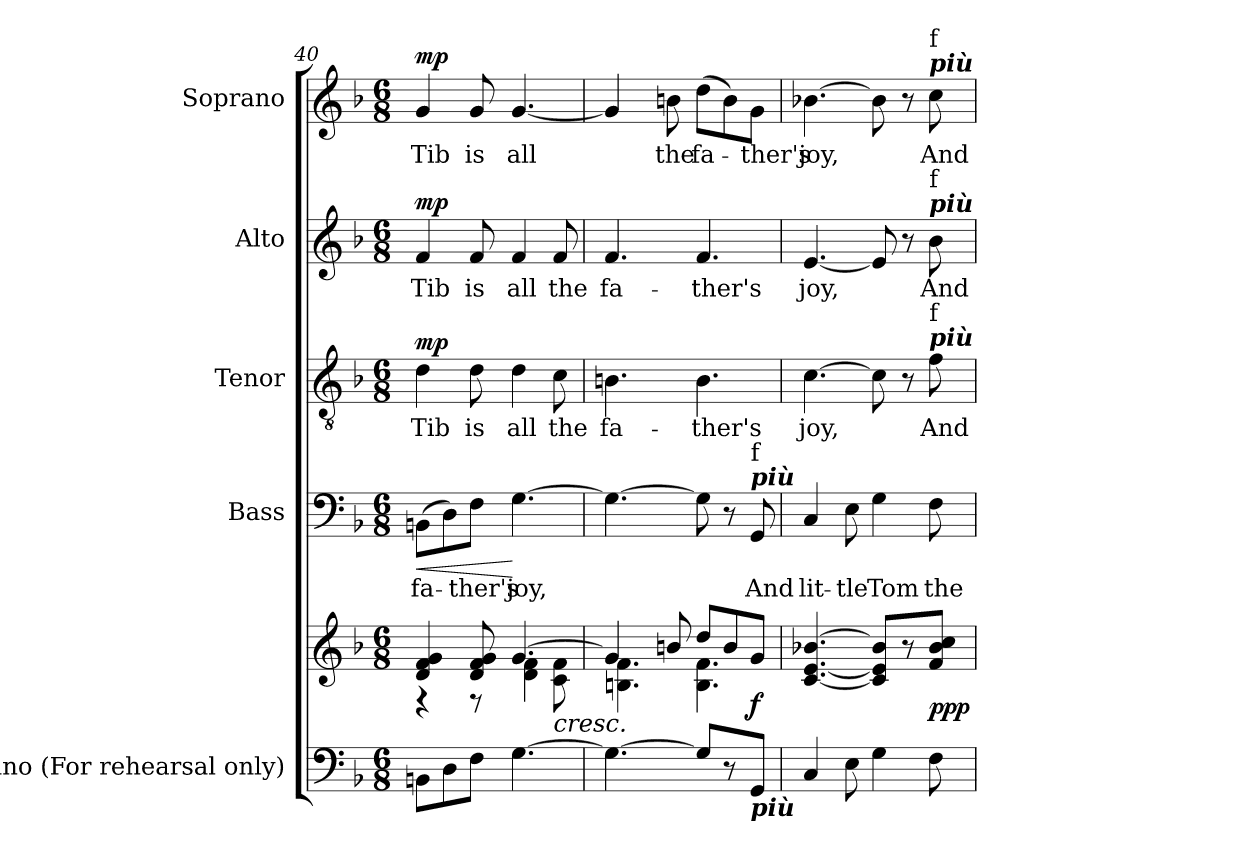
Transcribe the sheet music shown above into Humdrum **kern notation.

**kern	**kern	**dynam	**kern	**text	**dynam	**kern	**text	**dynam	**kern	**text	**dynam	**kern	**text	**dynam
*part5	*part5	*part5	*part4	*part4	*part4	*part3	*part3	*part3	*part2	*part2	*part2	*part1	*part1	*part1
*staff6	*staff5	*staff5/6	*staff4	*staff4	*staff4	*staff3	*staff3	*staff3	*staff2	*staff2	*staff2	*staff1	*staff1	*staff1
*I"Piano (For rehearsal only)	*	*	*I"Bass	*	*	*I"Tenor	*	*	*I"Alto	*	*	*I"Soprano	*	*
*I'Pno.	*	*	*I'B.	*	*	*I'T.	*	*	*I'A.	*	*	*I'S.	*	*
*clefF4	*clefG2	*	*clefF4	*	*	*clefGv2	*	*	*clefG2	*	*	*clefG2	*	*
*	*	*	*	*	*	*ITrd7c12	*	*	*	*	*	*	*	*
*k[b-]	*k[b-]	*	*k[b-]	*	*	*k[b-]	*	*	*k[b-]	*	*	*k[b-]	*	*
*F:	*F:	*	*F:	*	*	*F:	*	*	*F:	*	*	*F:	*	*
*M6/8	*M6/8	*	*M6/8	*	*	*M6/8	*	*	*M6/8	*	*	*M6/8	*	*
=40	=40	=40	=40	=40	=40	=40	=40	=40	=40	=40	=40	=40	=40	=40
*	*^	*	*	*	*	*	*	*	*	*	*	*	*	*
!	!	!	!	!	!LO:LY:b:color=#000000	!LO:HP:b	!	!	!	!	!	!	!	!	!
!	!	!	!	!	!	!	!	!LO:LY:b:color=#000000	!	!	!	!	!	!	!
!	!	!	!	!	!	!	!	!	!	!	!LO:LY:b:color=#000000	!	!	!	!
!	!	!	!	!	!	!	!	!	!	!	!	!	!	!LO:LY:b:color=#000000	!
8BBni\L	4di/ 4fi 4gi	4r	.	(8BBni\L	fa-	<	4Di\	Tib	mp	4fi/	Tib	mp	4gi/	Tib	mp
8Di\	.	.	[	8Di\)	.	.	.	.	.	.	.	.	.	.	.
!	!	!	!	!	!LO:LY:b:color=#000000	!	!	!	!	!	!	!	!	!	!
!	!	!	!	!	!	!	!	!LO:LY:b:color=#000000	!	!	!	!	!	!	!
!	!	!	!	!	!	!	!	!	!	!	!LO:LY:b:color=#000000	!	!	!	!
!	!	!	!	!	!	!	!	!	!	!	!	!	!	!LO:LY:b:color=#000000	!
8Fi\J	8di/ 8fi 8gi	8r	.	8Fi\J	-ther's	.	8Di\	is	.	8fi/	is	.	8gi/	is	.
!	!	!	!	!	!LO:LY:b:color=#000000	!	!	!	!	!	!	!	!	!	!
!	!	!	!	!	!	!	!	!LO:LY:b:color=#000000	!	!	!	!	!	!	!
!	!	!	!	!	!	!	!	!	!	!	!LO:LY:b:color=#000000	!	!	!	!
!	!	!	!	!	!	!	!	!	!	!	!	!	!	!LO:LY:b:color=#000000	!
[>4.Gi\	[>4.gi/	4di\ 4fi	.	[>4.Gi\	joy,	[	4Di\	all	.	4fi/	all	.	[<4.gi/	all	.
!	!	!	!LO:HP:b	!	!	!	!	!	!	!	!	!	!	!	!
!	!	!	!	!	!	!	!	!LO:LY:b:color=#000000	!	!	!	!	!	!	!
!	!	!	!	!	!	!	!	!	!	!	!LO:LY:b:color=#000000	!	!	!	!
.	.	8ci\ 8fi	<	.	.	.	8Ci\	the	.	8fi/	the	.	.	.	.
=41	=41	=41	=41	=41	=41	=41	=41	=41	=41	=41	=41	=41	=41	=41	=41
!	!	!	!	!	!	!	!	!LO:LY:b:color=#000000	!	!	!	!	!	!	!
!	!	!	!	!	!	!	!	!	!	!	!LO:LY:b:color=#000000	!	!	!	!
4.Gi\_>	4gi/]	4.Bni\ 4.fi	.	4.Gi\_>	.	.	4.BBni\	fa-	.	4.fi/	fa-	.	4gi/]	.	.
!	!	!	!	!	!	!	!	!	!	!	!	!	!	!LO:LY:b:color=#000000	!
.	8bni/	.	.	.	.	.	.	.	.	.	.	.	8bni\	the	.
!	!	!	!	!	!	!	!	!LO:LY:b:color=#000000	!	!	!	!	!	!	!
!	!	!	!	!	!	!	!	!	!	!	!LO:LY:b:color=#000000	!	!	!	!
!	!	!	!	!	!	!	!	!	!	!	!	!	!	!LO:LY:b:color=#000000	!
8Gi/L]	8ddi/L	4.Bi\ 4.fi	.	8Gi\]	.	.	4.BBi\	-ther's	.	4.fi/	-ther's	.	(8ddi\L	fa-	.
8r	8bi/	.	.	8r	.	.	.	.	.	.	.	.	8bi\)	.	.
!	!	!	!	!	!LO:LY:b:color=#000000	!	!	!	!	!	!	!	!	!	!
!	!	!	!	!LO:TX:a:Bi:t=più	!	!	!	!	!	!	!	!	!	!	!
!	!	!	!	!LO:TX:t=f	!	!	!	!	!	!	!	!	!	!	!
!LO:TX:b:Bi:t=più	!	!	!	!	!	!	!	!	!	!	!	!	!	!	!
!	!	!	!	!	!	!	!	!	!	!	!	!	!	!LO:LY:b:color=#000000	!
8GGi/J	8gi/J	.	f	8GGi/	And	.	.	.	.	.	.	.	8gi\J	-ther's	.
*	*v	*v	*	*	*	*	*	*	*	*	*	*	*	*	*
=42	=42	=42	=42	=42	=42	=42	=42	=42	=42	=42	=42	=42	=42	=42
!	!	!	!	!LO:LY:b:color=#000000	!	!	!	!	!	!	!	!	!	!
!	!	!	!	!	!	!	!LO:LY:b:color=#000000	!	!	!	!	!	!	!
!	!	!	!	!	!	!	!	!	!	!LO:LY:b:color=#000000	!	!	!	!
!	!	!	!	!	!	!	!	!	!	!	!	!	!LO:LY:b:color=#000000	!
4Ci/	[<4.ci/ [<4.ei [>4.b-Xi	.	4Ci/	lit-	.	[>4.Ci\	joy,	.	[<4.ei/	joy,	.	[>4.b-Xi\	joy,	.
!	!	!	!	!LO:LY:b:color=#000000	!	!	!	!	!	!	!	!	!	!
8Ei\	.	.	8Ei\	-tle	.	.	.	.	.	.	.	.	.	.
!	!	!	!	!LO:LY:b:color=#000000	!	!	!	!	!	!	!	!	!	!
4Gi\	8ci/] 8ei] 8b-i]L	.	4Gi\	Tom	.	8Ci\]	.	.	8ei/]	.	.	8b-i\]	.	.
.	8r	.	.	.	.	8r	.	.	8r	.	.	8r	.	.
!	!	!	!	!LO:LY:b:color=#000000	!	!	!	!	!	!	!	!	!	!
!	!	!	!	!	!	!	!LO:LY:b:color=#000000	!	!	!	!	!	!	!
!	!	!	!	!	!	!	!	!	!	!LO:LY:b:color=#000000	!	!	!	!
!	!	!	!	!	!	!	!	!	!	!	!	!LO:TX:a:Bi:t=più	!	!
!	!	!	!	!	!	!	!	!	!	!	!	!LO:TX:t=f	!	!
!	!	!	!	!	!	!	!	!	!LO:TX:a:Bi:t=più	!	!	!	!	!
!	!	!	!	!	!	!	!	!	!LO:TX:t=f	!	!	!	!	!
!	!	!	!	!	!	!LO:TX:a:Bi:t=più	!	!	!	!	!	!	!	!
!	!	!	!	!	!	!LO:TX:t=f	!	!	!	!	!	!	!	!
!	!	!	!	!	!	!	!	!	!	!	!	!	!LO:LY:b:color=#000000	!
8Fi\	8fi/ 8b-i 8cciJ	ppp	8Fi\	the	.	8Fi\	And	.	8b-i\	And	.	8cci\	And	.
=	=	=	=	=	=	=	=	=	=	=	=	=	=	=
*-	*-	*-	*-	*-	*-	*-	*-	*-	*-	*-	*-	*-	*-	*-
